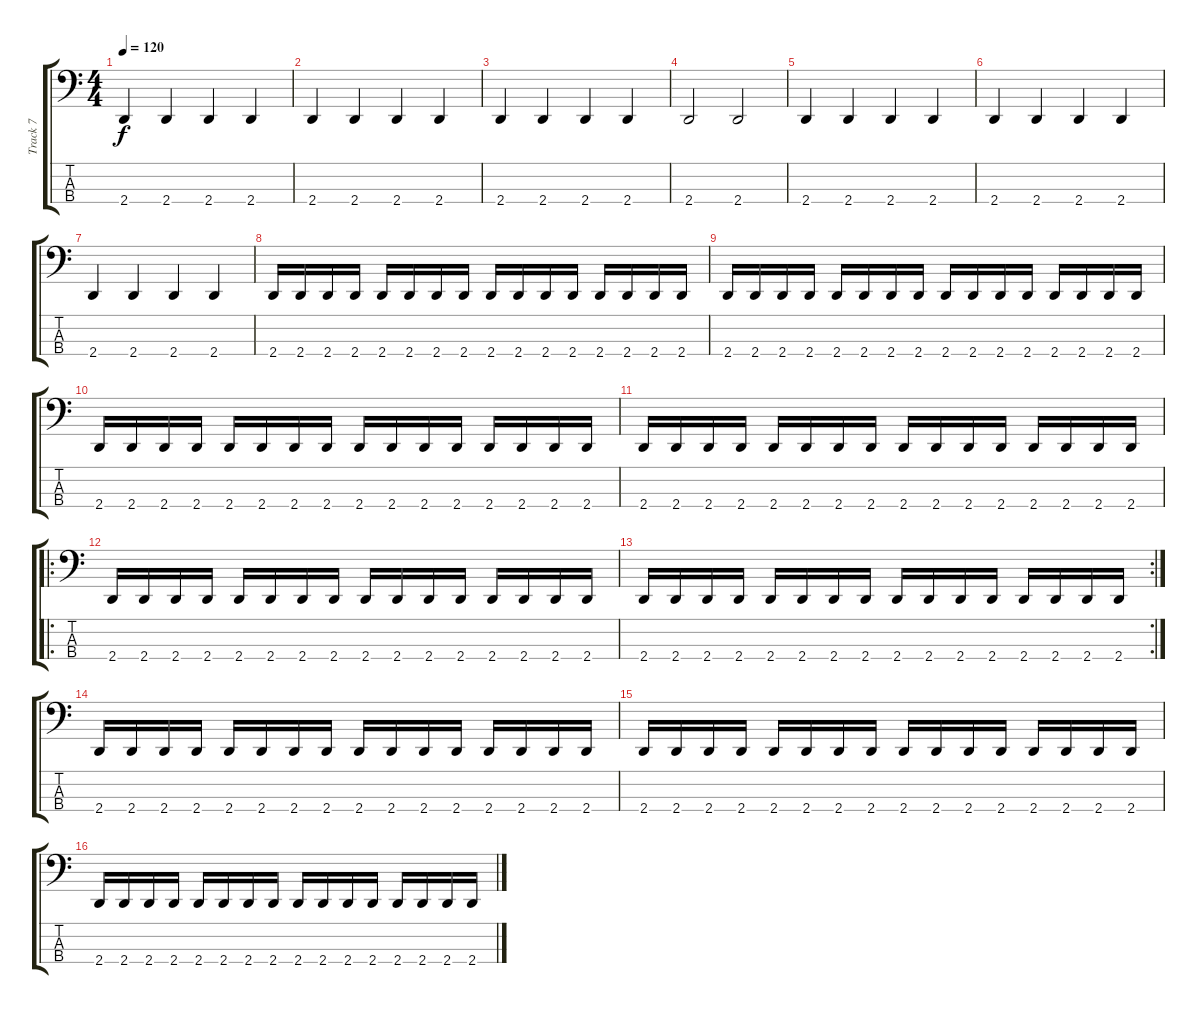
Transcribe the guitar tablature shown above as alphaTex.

\track ("Track 7" "Track 7") {instrument electricbasspick}
\staff {score tabs}
\tuning (Eb2 Bb1 F1 C1) {hide}
\ts (4 4)
\tempo 120
\clef f4
\ks c
2.4.4{dy f} 2.4.4 2.4.4 2.4.4 |
2.4.4 2.4.4 2.4.4 2.4.4 |
2.4.4 2.4.4 2.4.4 2.4.4 |
2.4.2 2.4.2 |
2.4.4 2.4.4 2.4.4 2.4.4 |
2.4.4 2.4.4 2.4.4 2.4.4 |
2.4.4 2.4.4 2.4.4 2.4.4 |
2.4.16 2.4.16 2.4.16 2.4.16 2.4.16 2.4.16 2.4.16 2.4.16 2.4.16 2.4.16 2.4.16 2.4.16 2.4.16 2.4.16 2.4.16 2.4.16 |
2.4.16 2.4.16 2.4.16 2.4.16 2.4.16 2.4.16 2.4.16 2.4.16 2.4.16 2.4.16 2.4.16 2.4.16 2.4.16 2.4.16 2.4.16 2.4.16 |
2.4.16 2.4.16 2.4.16 2.4.16 2.4.16 2.4.16 2.4.16 2.4.16 2.4.16 2.4.16 2.4.16 2.4.16 2.4.16 2.4.16 2.4.16 2.4.16 |
2.4.16 2.4.16 2.4.16 2.4.16 2.4.16 2.4.16 2.4.16 2.4.16 2.4.16 2.4.16 2.4.16 2.4.16 2.4.16 2.4.16 2.4.16 2.4.16 |
\ro
2.4.16 2.4.16 2.4.16 2.4.16 2.4.16 2.4.16 2.4.16 2.4.16 2.4.16 2.4.16 2.4.16 2.4.16 2.4.16 2.4.16 2.4.16 2.4.16 |
\rc 2
2.4.16 2.4.16 2.4.16 2.4.16 2.4.16 2.4.16 2.4.16 2.4.16 2.4.16 2.4.16 2.4.16 2.4.16 2.4.16 2.4.16 2.4.16 2.4.16 |
2.4.16 2.4.16 2.4.16 2.4.16 2.4.16 2.4.16 2.4.16 2.4.16 2.4.16 2.4.16 2.4.16 2.4.16 2.4.16 2.4.16 2.4.16 2.4.16 |
2.4.16 2.4.16 2.4.16 2.4.16 2.4.16 2.4.16 2.4.16 2.4.16 2.4.16 2.4.16 2.4.16 2.4.16 2.4.16 2.4.16 2.4.16 2.4.16 |
2.4.16 2.4.16 2.4.16 2.4.16 2.4.16 2.4.16 2.4.16 2.4.16 2.4.16 2.4.16 2.4.16 2.4.16 2.4.16 2.4.16 2.4.16 2.4.16
